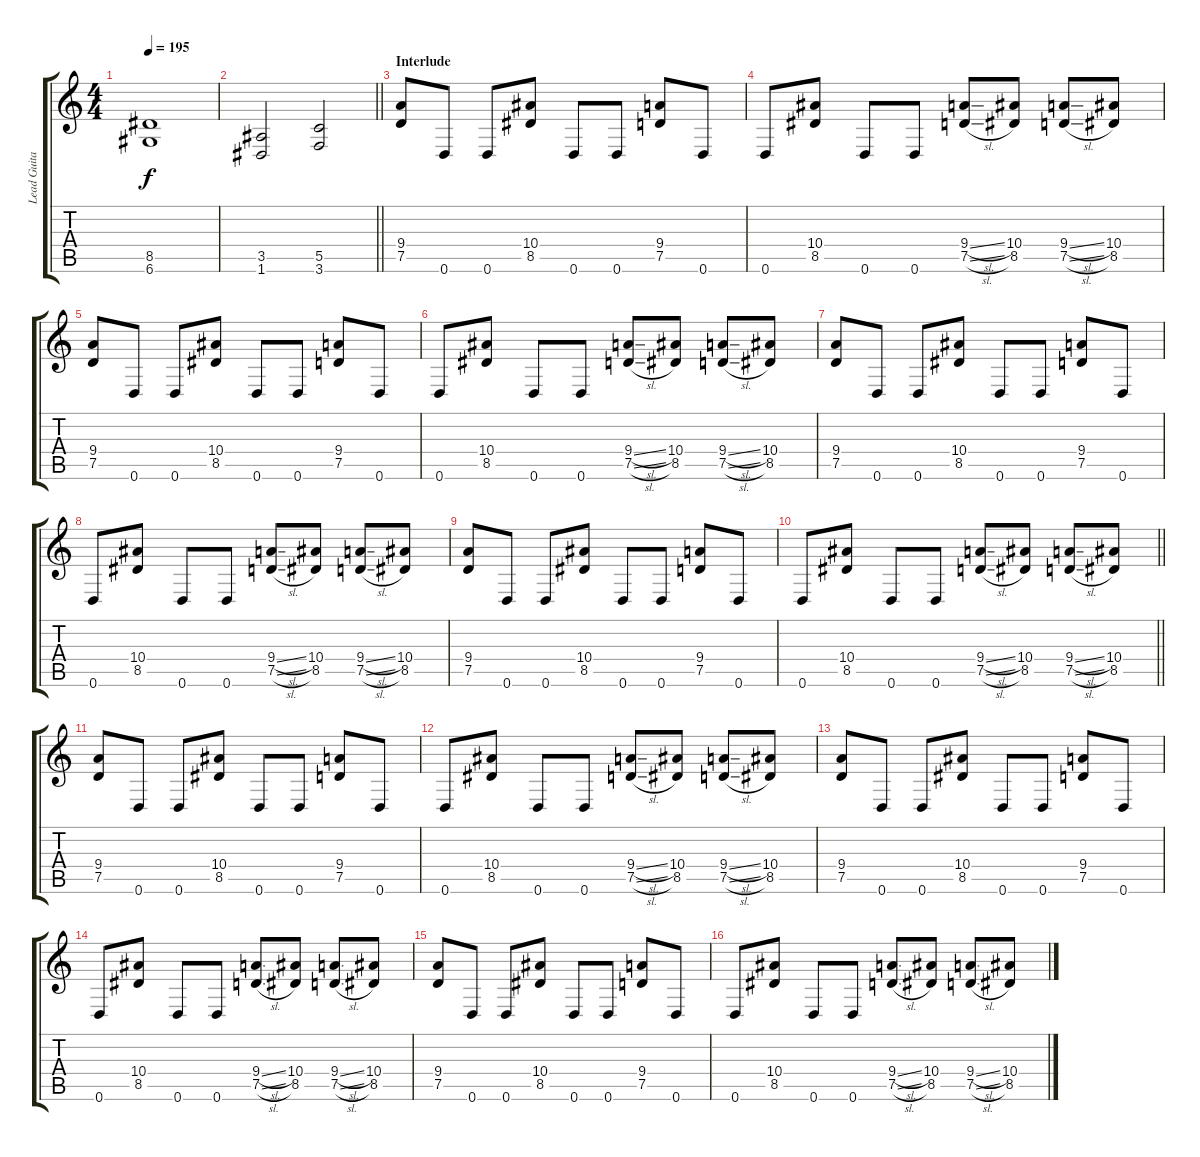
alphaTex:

\track ("Lead Guitar" "Lead Guita") {instrument distortionguitar}
\staff {score tabs}
\tuning (D4 A3 F3 C3 G2 D2) {hide}
\ts (4 4)
\tempo 195
\clef g2
\ks c
(8.5 6.6).1{dy f} |
\barLineRight lightlight
(3.5 1.6).2 (5.5 3.6).2 |
\section ("" "Interlude")
(9.4 7.5).8 0.6.8 0.6.8 (10.4 8.5).8 0.6.8 0.6.8 (9.4 7.5).8 0.6.8 |
0.6.8 (10.4 8.5).8 0.6.8 0.6.8 (9.4{sl} 7.5{sl}).8 (10.4 8.5).8 (9.4{sl} 7.5{sl}).8 (10.4 8.5).8 |
(9.4 7.5).8 0.6.8 0.6.8 (10.4 8.5).8 0.6.8 0.6.8 (9.4 7.5).8 0.6.8 |
0.6.8 (10.4 8.5).8 0.6.8 0.6.8 (9.4{sl} 7.5{sl}).8 (10.4 8.5).8 (9.4{sl} 7.5{sl}).8 (10.4 8.5).8 |
(9.4 7.5).8 0.6.8 0.6.8 (10.4 8.5).8 0.6.8 0.6.8 (9.4 7.5).8 0.6.8 |
0.6.8 (10.4 8.5).8 0.6.8 0.6.8 (9.4{sl} 7.5{sl}).8 (10.4 8.5).8 (9.4{sl} 7.5{sl}).8 (10.4 8.5).8 |
(9.4 7.5).8 0.6.8 0.6.8 (10.4 8.5).8 0.6.8 0.6.8 (9.4 7.5).8 0.6.8 |
\barLineRight lightlight
0.6.8 (10.4 8.5).8 0.6.8 0.6.8 (9.4{sl} 7.5{sl}).8 (10.4 8.5).8 (9.4{sl} 7.5{sl}).8 (10.4 8.5).8 |
(9.4 7.5).8 0.6.8 0.6.8 (10.4 8.5).8 0.6.8 0.6.8 (9.4 7.5).8 0.6.8 |
0.6.8 (10.4 8.5).8 0.6.8 0.6.8 (9.4{sl} 7.5{sl}).8 (10.4 8.5).8 (9.4{sl} 7.5{sl}).8 (10.4 8.5).8 |
(9.4 7.5).8 0.6.8 0.6.8 (10.4 8.5).8 0.6.8 0.6.8 (9.4 7.5).8 0.6.8 |
0.6.8 (10.4 8.5).8 0.6.8 0.6.8 (9.4{sl} 7.5{sl}).8 (10.4 8.5).8 (9.4{sl} 7.5{sl}).8 (10.4 8.5).8 |
(9.4 7.5).8 0.6.8 0.6.8 (10.4 8.5).8 0.6.8 0.6.8 (9.4 7.5).8 0.6.8 |
0.6.8 (10.4 8.5).8 0.6.8 0.6.8 (9.4{sl} 7.5{sl}).8 (10.4 8.5).8 (9.4{sl} 7.5{sl}).8 (10.4 8.5).8
